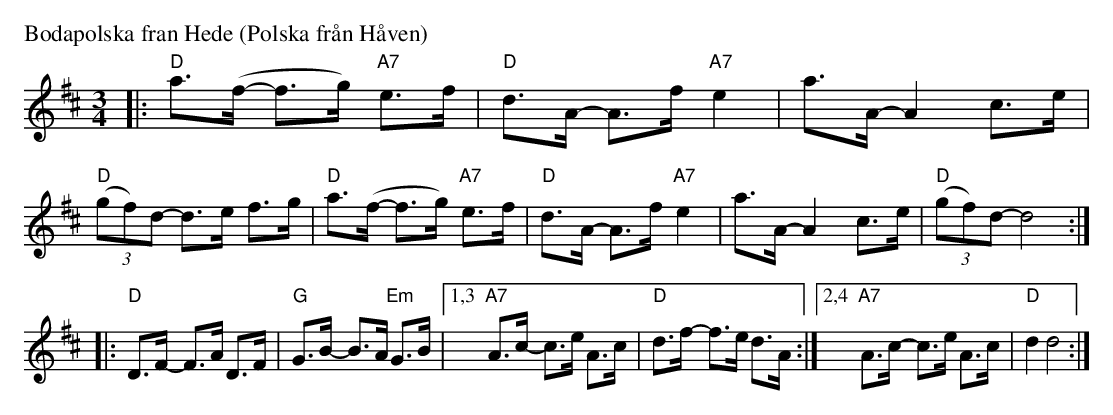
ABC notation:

X:1
P: Bodapolska fran Hede (Polska fr\aan H\aaven)
M: 3/4
L: 1/8
K: D
|: "D"a>(f- f>g) "A7"e>f | "D"d>A- A>f "A7"e2 | a>A- A2 c>e | "D"(3(gf)d- d>e f>g \
|  "D"a>(f- f>g) "A7"e>f | "D"d>A- A>f "A7"e2 | a>A- A2 c>e | "D"(3(gf)d- d4 :|
|: "D"D>F- F>A D>F | "G"G>B- B>A "Em"G>B |1,3 "A7"A>c- c>e A>c | "D"d>f- f>e d>A \
:|2,4 "A7"A>c- c>e A>c | "D"d2 d4 :|
